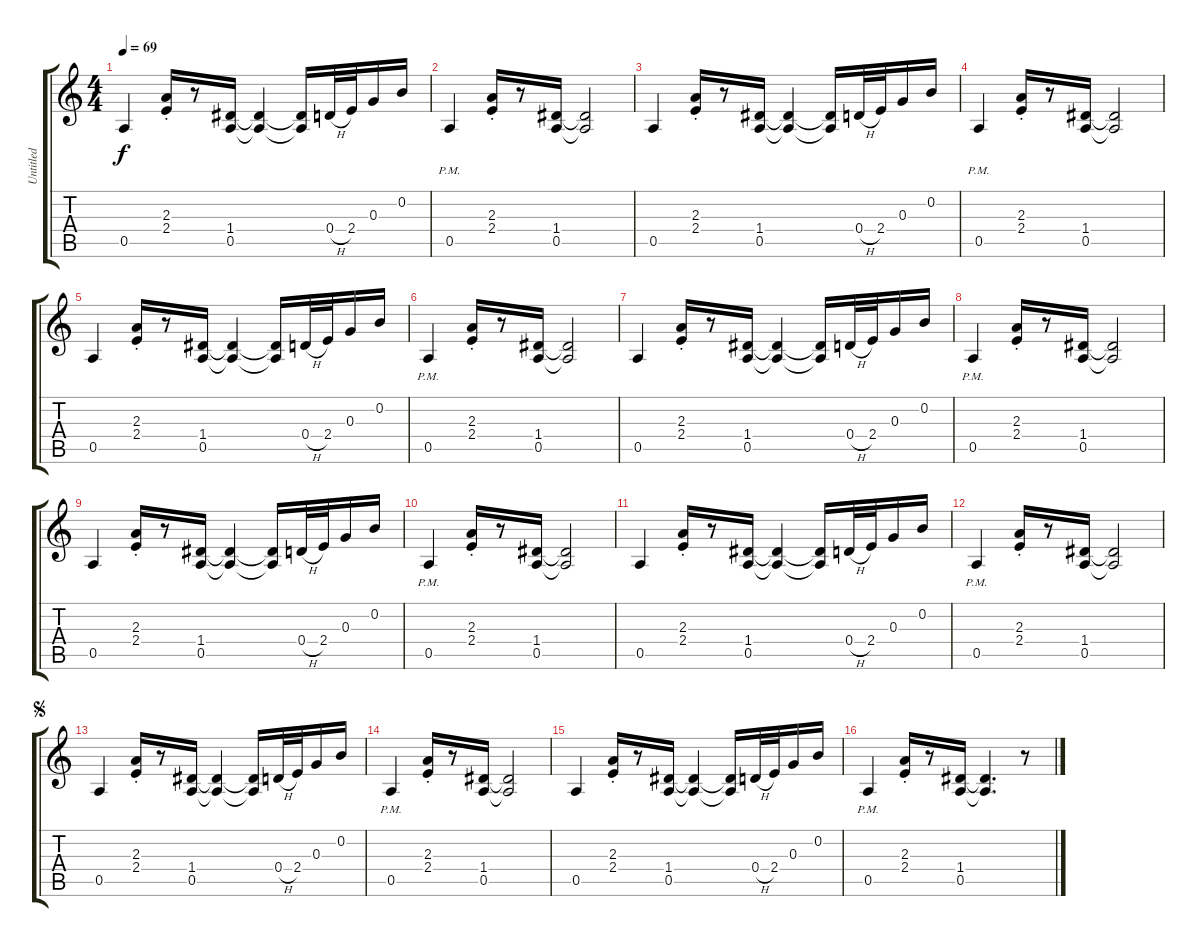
\track ("Untitled" "Untitled") {instrument electricguitarclean}
\staff {score tabs}
\tuning (E4 B3 G3 D3 A2 E2) {hide}
\ts (4 4)
\tempo 69
\clef g2
\ks c
0.5.4{dy f} (2.3{st} 2.4{st}).16 r.8 (1.4 0.5).16 (1.4{t} 0.5{t}).4 (1.4{t} 0.5{t}).16 0.4{h}.32 2.4.32 0.3.16 0.2.16 |
0.5{pm}.4 (2.3{st} 2.4{st}).16 r.8 (1.4 0.5).16 (1.4{t} 0.5{t}).2 |
0.5.4 (2.3{st} 2.4{st}).16 r.8 (1.4 0.5).16 (1.4{t} 0.5{t}).4 (1.4{t} 0.5{t}).16 0.4{h}.32 2.4.32 0.3.16 0.2.16 |
0.5{pm}.4 (2.3{st} 2.4{st}).16 r.8 (1.4 0.5).16 (1.4{t} 0.5{t}).2 |
0.5.4 (2.3{st} 2.4{st}).16 r.8 (1.4 0.5).16 (1.4{t} 0.5{t}).4 (1.4{t} 0.5{t}).16 0.4{h}.32 2.4.32 0.3.16 0.2.16 |
0.5{pm}.4 (2.3{st} 2.4{st}).16 r.8 (1.4 0.5).16 (1.4{t} 0.5{t}).2 |
0.5.4 (2.3{st} 2.4{st}).16 r.8 (1.4 0.5).16 (1.4{t} 0.5{t}).4 (1.4{t} 0.5{t}).16 0.4{h}.32 2.4.32 0.3.16 0.2.16 |
0.5{pm}.4 (2.3{st} 2.4{st}).16 r.8 (1.4 0.5).16 (1.4{t} 0.5{t}).2 |
0.5.4 (2.3{st} 2.4{st}).16 r.8 (1.4 0.5).16 (1.4{t} 0.5{t}).4 (1.4{t} 0.5{t}).16 0.4{h}.32 2.4.32 0.3.16 0.2.16 |
0.5{pm}.4 (2.3{st} 2.4{st}).16 r.8 (1.4 0.5).16 (1.4{t} 0.5{t}).2 |
0.5.4 (2.3{st} 2.4{st}).16 r.8 (1.4 0.5).16 (1.4{t} 0.5{t}).4 (1.4{t} 0.5{t}).16 0.4{h}.32 2.4.32 0.3.16 0.2.16 |
0.5{pm}.4 (2.3{st} 2.4{st}).16 r.8 (1.4 0.5).16 (1.4{t} 0.5{t}).2 |
\jump segno
0.5.4 (2.3{st} 2.4{st}).16 r.8 (1.4 0.5).16 (1.4{t} 0.5{t}).4 (1.4{t} 0.5{t}).16 0.4{h}.32 2.4.32 0.3.16 0.2.16 |
0.5{pm}.4 (2.3{st} 2.4{st}).16 r.8 (1.4 0.5).16 (1.4{t} 0.5{t}).2 |
0.5.4 (2.3{st} 2.4{st}).16 r.8 (1.4 0.5).16 (1.4{t} 0.5{t}).4 (1.4{t} 0.5{t}).16 0.4{h}.32 2.4.32 0.3.16 0.2.16 |
0.5{pm}.4 (2.3{st} 2.4{st}).16 r.8 (1.4 0.5).16 (1.4{t} 0.5{t}).4{d} r.8
